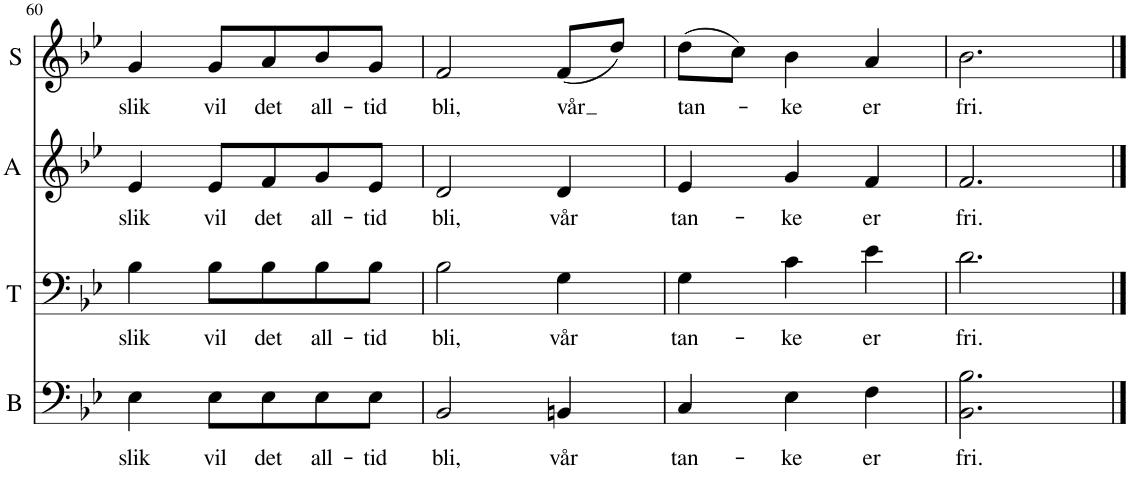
**kern	**text	**kern	**text	**kern	**text	**kern	**text
*part4	*part4	*part3	*part3	*part2	*part2	*part1	*part1
*staff4	*staff4	*staff3	*staff3	*staff2	*staff2	*staff1	*staff1
*I"Bass	*	*I"Tenor	*	*I"Alt	*	*I"Sopran	*
*I'B	*	*I'T	*	*I'A	*	*I'S	*
!!LO:PB:g=z
*clefF4	*	*clefF4	*	*clefG2	*	*clefG2	*
*k[b-e-]	*	*k[b-e-]	*	*k[b-e-]	*	*k[b-e-]	*
*B-:	*	*B-:	*	*B-:	*	*B-:	*
*M3/4	*	*M3/4	*	*M3/4	*	*M3/4	*
=60	=60	=60	=60	=60	=60	=60	=60
!	!LO:LY:b	!	!LO:LY:b	!	!LO:LY:b	!	!LO:LY:b
4E-\	slik	4B-\	slik	4e-/	slik	4g/	slik
!	!LO:LY:b	!	!LO:LY:b	!	!LO:LY:b	!	!LO:LY:b
8E-\L	vil	8B-\L	vil	8e-/L	vil	8g/L	vil
!	!LO:LY:b	!	!LO:LY:b	!	!LO:LY:b	!	!LO:LY:b
8E-\	det	8B-\	det	8f/	det	8a/	det
!	!LO:LY:b	!	!LO:LY:b	!	!LO:LY:b	!	!LO:LY:b
8E-\	all-	8B-\	all-	8g/	all-	8b-/	all-
!	!LO:LY:b	!	!LO:LY:b	!	!LO:LY:b	!	!LO:LY:b
8E-\J	-tid	8B-\J	-tid	8e-/J	-tid	8g/J	-tid
=61	=61	=61	=61	=61	=61	=61	=61
!	!LO:LY:b	!	!LO:LY:b	!	!LO:LY:b	!	!LO:LY:b
2BB-/	bli,	2B-\	bli,	2d/	bli,	2f/	bli,
!	!LO:LY:b	!	!LO:LY:b	!	!LO:LY:b	!	!LO:LY:b
4BBn/	vår	4G\	vår	4d/	vår	(8f/L	vår
.	.	.	.	.	.	8dd/J)	.
=62	=62	=62	=62	=62	=62	=62	=62
!	!LO:LY:b	!	!LO:LY:b	!	!LO:LY:b	!	!LO:LY:b
4C/	tan-	4G\	tan-	4e-/	tan-	(8dd\L	tan-
.	.	.	.	.	.	8cc\J)	.
!	!LO:LY:b	!	!LO:LY:b	!	!LO:LY:b	!	!LO:LY:b
4E-\	-ke	4c\	-ke	4g/	-ke	4b-\	-ke
!	!LO:LY:b	!	!LO:LY:b	!	!LO:LY:b	!	!LO:LY:b
4F\	er	4e-\	er	4f/	er	4a/	er
=63	=63	=63	=63	=63	=63	=63	=63
!	!LO:LY:b	!	!LO:LY:b	!	!LO:LY:b	!	!LO:LY:b
2.BB-\ 2.B-\	fri.	2.d\	fri.	2.f/	fri.	2.b-\	fri.
==	==	==	==	==	==	==	==
*-	*-	*-	*-	*-	*-	*-	*-
